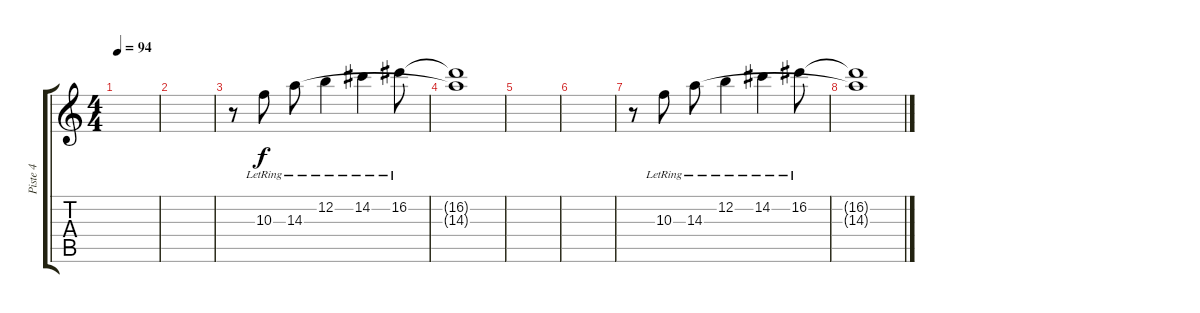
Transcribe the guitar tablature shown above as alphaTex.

\track ("Piste 4" "Piste 4") {instrument electricguitarclean}
\staff {score tabs}
\tuning (E4 B3 G3 D3 A2 E2) {hide}
\ts (4 4)
\tempo 94
\clef g2
\ks c
|
|
r.8 10.3{lr}.8 14.3{lr}.8 12.2{lr}.4 14.2{lr}.4 16.2{lr}.8 |
(16.2{t} 14.3{t}).1 |
|
|
r.8 10.3{lr}.8 14.3{lr}.8 12.2{lr}.4 14.2{lr}.4 16.2{lr}.8 |
(16.2{t} 14.3{t}).1
